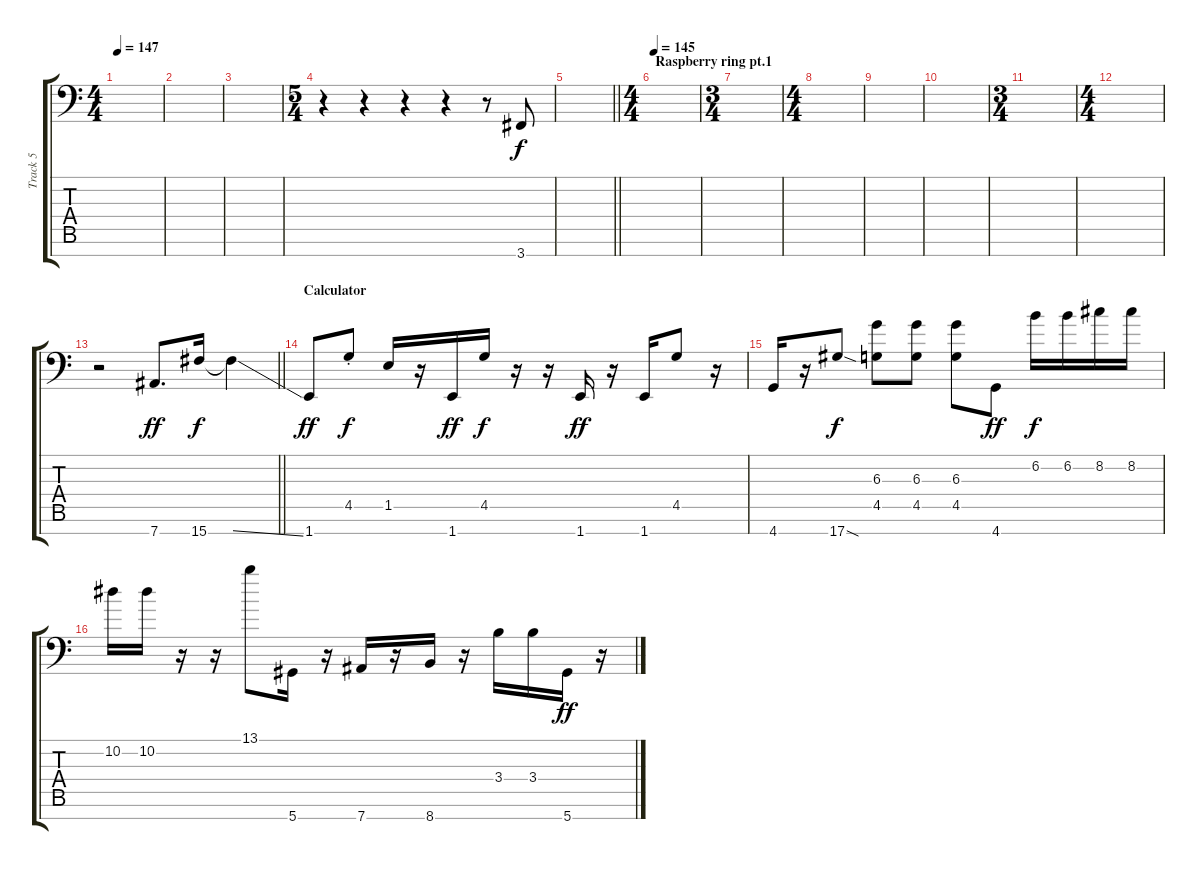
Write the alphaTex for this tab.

\track ("Track 5" "Track 5") {instrument distortionguitar}
\staff {score tabs}
\tuning (Bb3 F3 Db3 Ab2 Eb2 Ab1 Eb1) {hide}
\ts (4 4)
\tempo 147
\clef f4
\ks c
|
|
|
\ts (5 4)
r.4 r.4 r.4 r.4 r.8 3.7.8 |
\barLineRight lightlight
|
\ts (4 4)
\section ("" "Raspberry ring pt.1")
\tempo 145
|
\ts (3 4)
|
\ts (4 4)
|
|
|
\ts (3 4)
|
\ts (4 4)
|
\barLineRight lightlight
r.2 7.7.8{d dy ff} 15.7.16{dy f} 15.7{ss t}.4 |
\section ("" "Calculator")
1.7.8{dy ff} 4.5{st}.8{dy f} 1.5.16 r.16 1.7.16{dy ff} 4.5.16{dy f} r.16 r.16 1.7.16{dy ff} r.16 1.7.16 4.5.8 r.16 |
4.7.16 r.16 17.7{sod}.8{dy f} (6.3 4.5).8 (6.3 4.5).8 (6.3 4.5).8 4.7.8{dy ff} 6.2.16{dy f} 6.2.16 8.2.16 8.2.16 |
10.2.16 10.2.16 r.16 r.16 13.1.8 5.7.16 r.16 7.7.16 r.16 8.7.16 r.16 3.4.16 3.4.16 5.7.16{dy ff} r.16
